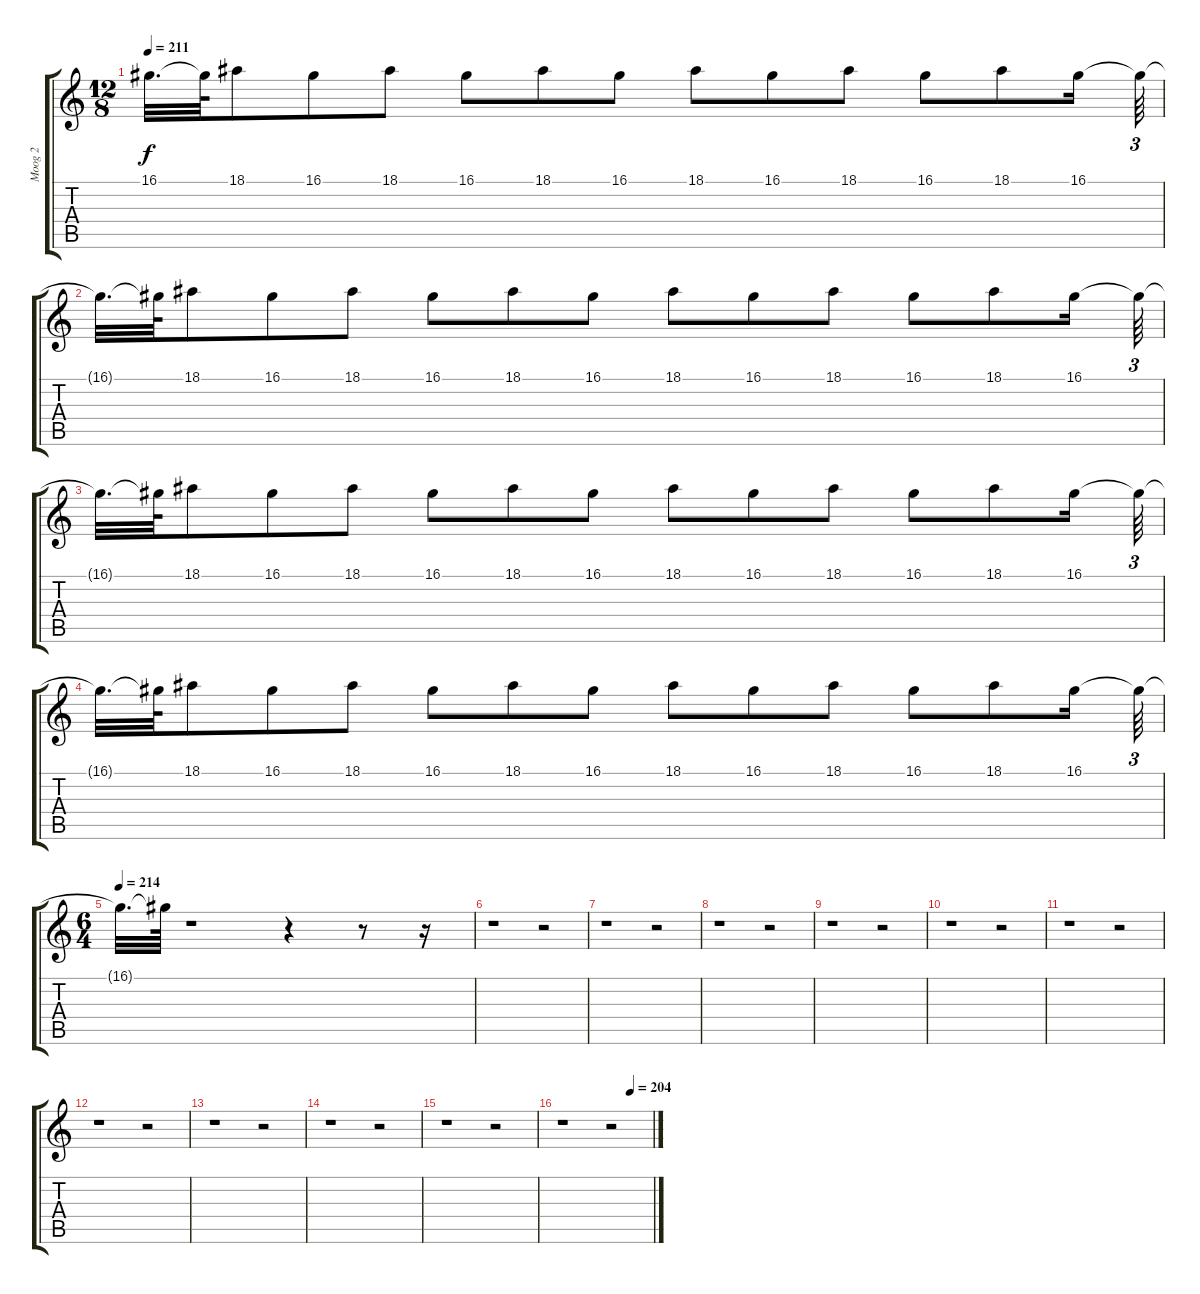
\track ("Moog 2" "Moog 2") {instrument lead2sawtooth}
\staff {score tabs}
\tuning (E4 B3 G3 D3 A2 E2) {hide}
\ts (12 8)
\tempo 211
\clef g2
\ks c
16.1{t}.32{d dy f} 16.1{t}.64 18.1.8 16.1.8 18.1.8 16.1.8 18.1.8 16.1.8 18.1.8 16.1.8 18.1.8 16.1.8 18.1.8 16.1.16 16.1{t}.64{tu (3 2)} |
16.1{t}.32{d} 16.1{t}.64 18.1.8 16.1.8 18.1.8 16.1.8 18.1.8 16.1.8 18.1.8 16.1.8 18.1.8 16.1.8 18.1.8 16.1.16 16.1{t}.64{tu (3 2)} |
16.1{t}.32{d} 16.1{t}.64 18.1.8 16.1.8 18.1.8 16.1.8 18.1.8 16.1.8 18.1.8 16.1.8 18.1.8 16.1.8 18.1.8 16.1.16 16.1{t}.64{tu (3 2)} |
16.1{t}.32{d} 16.1{t}.64 18.1.8 16.1.8 18.1.8 16.1.8 18.1.8 16.1.8 18.1.8 16.1.8 18.1.8 16.1.8 18.1.8 16.1.16 16.1{t}.64{tu (3 2)} |
\ts (6 4)
\tempo 214
16.1{t}.32{d} 16.1{t}.64 r.1 r.4 r.8 r.16 |
r.1 r.2 |
r.1 r.2 |
r.1 r.2 |
r.1 r.2 |
r.1 r.2 |
r.1 r.2 |
r.1 r.2 |
r.1 r.2 |
r.1 r.2 |
r.1 r.2 |
\tempo (204 0.7569444444444444)
r.1 r.2
